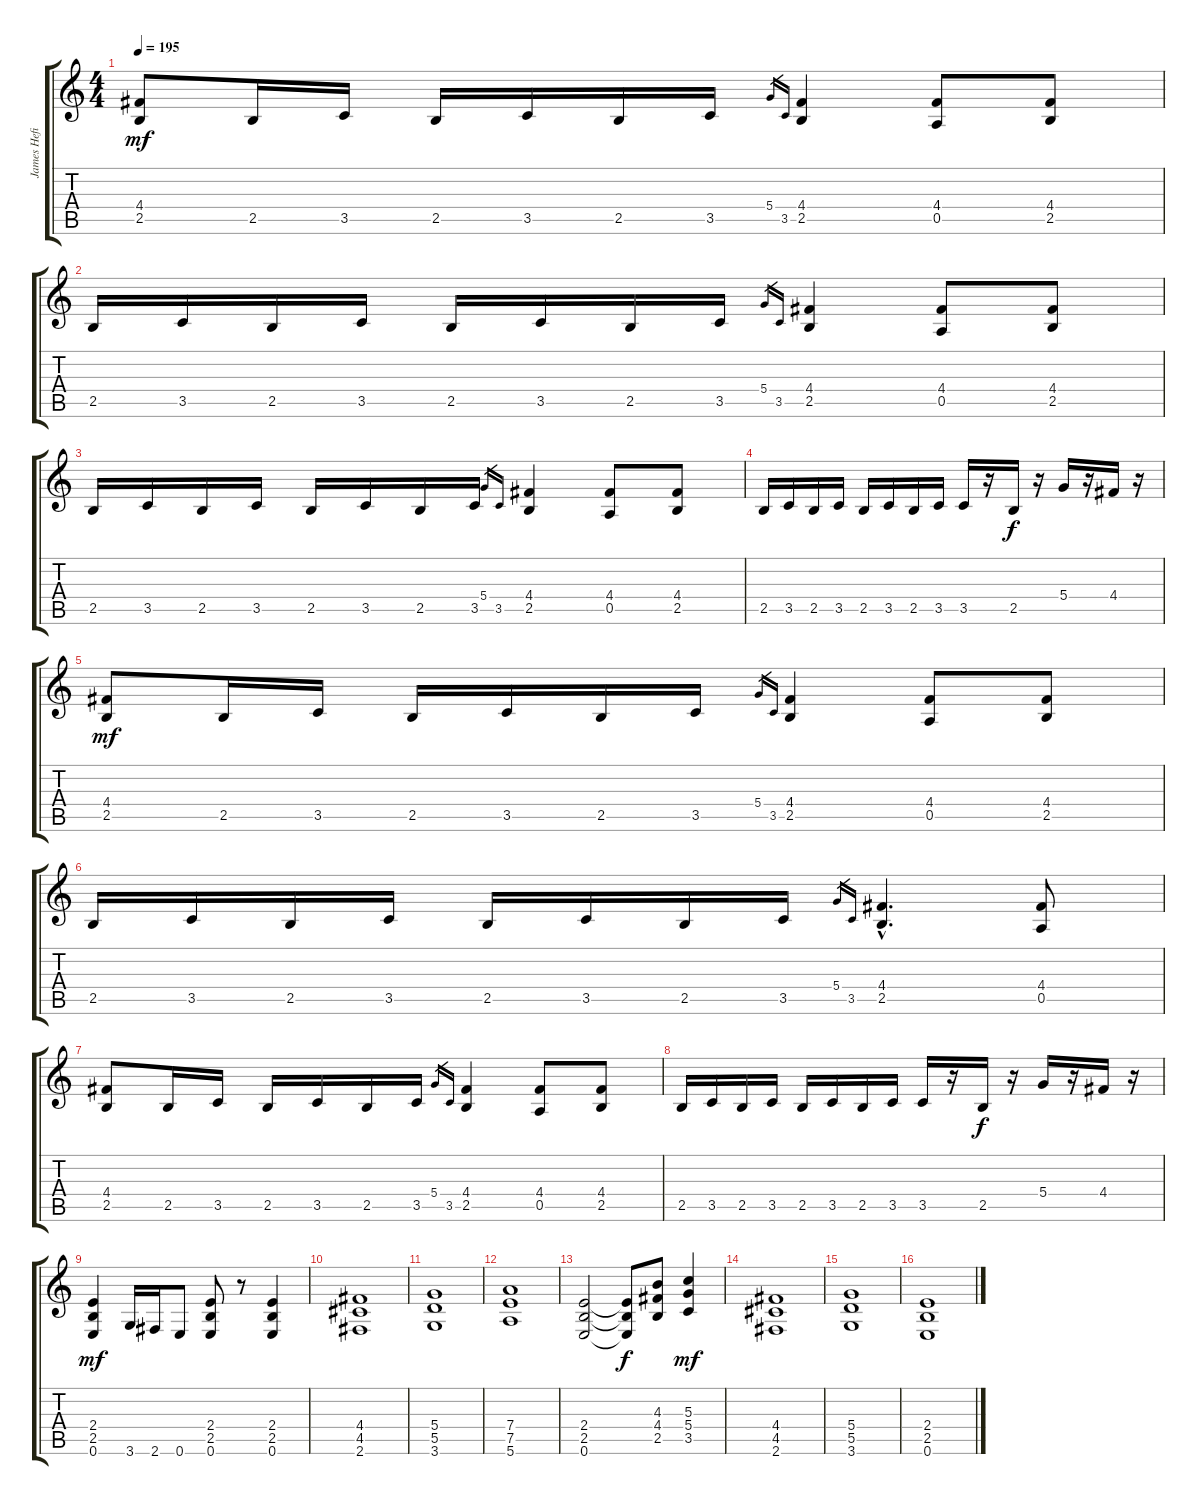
\track ("James Hefield" "James Hefi") {instrument distortionguitar}
\staff {score tabs}
\tuning (E4 B3 G3 D3 A2 E2) {hide}
\ts (4 4)
\tempo 195
\clef g2
\ks c
(4.4 2.5).8{dy mf} 2.5.16 3.5.16 2.5.16 3.5.16 2.5.16 3.5.16 5.4.16{gr} 3.5.16{gr} (4.4 2.5).4 (4.4 0.5).8 (4.4 2.5).8 |
2.5.16 3.5.16 2.5.16 3.5.16 2.5.16 3.5.16 2.5.16 3.5.16 5.4.16{gr} 3.5.16{gr} (4.4 2.5).4 (4.4 0.5).8 (4.4 2.5).8 |
2.5.16 3.5.16 2.5.16 3.5.16 2.5.16 3.5.16 2.5.16 3.5.16 5.4.16{gr} 3.5.16{gr} (4.4 2.5).4 (4.4 0.5).8 (4.4 2.5).8 |
2.5.16 3.5.16 2.5.16 3.5.16 2.5.16 3.5.16 2.5.16 3.5.16 3.5.16 r.16 2.5.16{dy f} r.16 5.4.16 r.16 4.4.16 r.16 |
(4.4 2.5).8{dy mf} 2.5.16 3.5.16 2.5.16 3.5.16 2.5.16 3.5.16 5.4.16{gr} 3.5.16{gr} (4.4 2.5).4 (4.4 0.5).8 (4.4 2.5).8 |
2.5.16 3.5.16 2.5.16 3.5.16 2.5.16 3.5.16 2.5.16 3.5.16 5.4.16{gr} 3.5.16{gr} (4.4{hac} 2.5{hac}).4{d} (4.4 0.5).8 |
(4.4 2.5).8 2.5.16 3.5.16 2.5.16 3.5.16 2.5.16 3.5.16 5.4.16{gr} 3.5.16{gr} (4.4 2.5).4 (4.4 0.5).8 (4.4 2.5).8 |
2.5.16 3.5.16 2.5.16 3.5.16 2.5.16 3.5.16 2.5.16 3.5.16 3.5.16 r.16 2.5.16{dy f} r.16 5.4.16 r.16 4.4.16 r.16 |
(2.4 2.5 0.6).4{dy mf} 3.6.16 2.6.16 0.6.8 (2.4 2.5 0.6).8 r.8 (2.4 2.5 0.6).4 |
(4.4 4.5 2.6).1 |
(5.4 5.5 3.6).1 |
(7.4 7.5 5.6).1 |
(2.4 2.5 0.6).2 (2.4{t} 2.5{t} 0.6{t}).8{dy f} (4.3 4.4 2.5).8 (5.3 5.4 3.5).4{dy mf} |
(4.4 4.5 2.6).1 |
(5.4 5.5 3.6).1 |
(2.4 2.5 0.6).1
